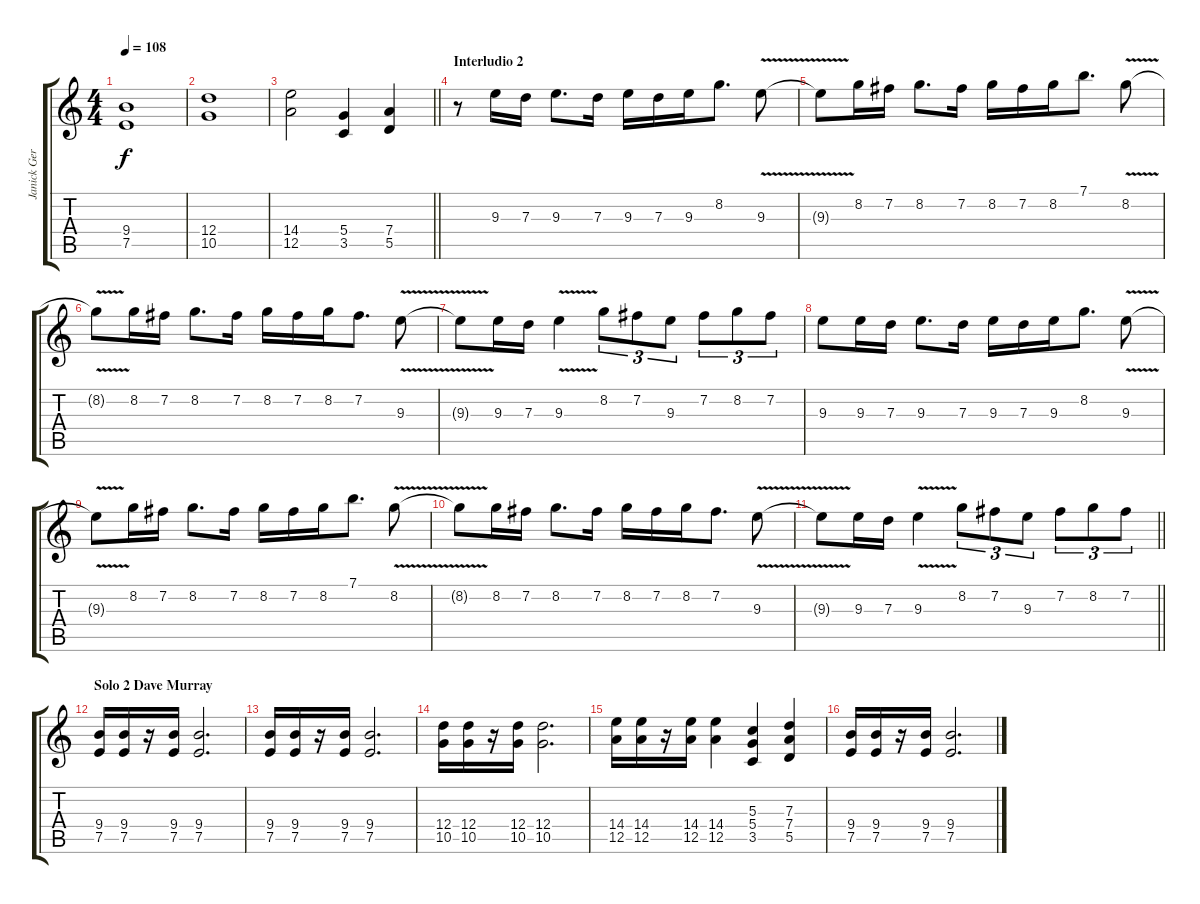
\track ("Janick Gers" "Janick Ger") {instrument overdrivenguitar}
\staff {score tabs}
\tuning (E4 B3 G3 D3 A2 E2) {hide}
\ts (4 4)
\tempo 108
\clef g2
\ks c
(9.4{t} 7.5{t}).1{dy f} |
(12.4 10.5).1 |
\barLineRight lightlight
(14.4 12.5).2 (5.4 3.5).4 (7.4 5.5).4 |
\section ("" "Interludio 2")
r.8 9.3.16 7.3.16 9.3.8{d} 7.3.16 9.3.16 7.3.16 9.3.16 8.2.8{d} 9.3{v}.8 |
9.3{t}.8 8.2.16 7.2.16 8.2.8{d} 7.2.16 8.2.16 7.2.16 8.2.16 7.1.8{d} 8.2{v}.8 |
8.2{t}.8 8.2.16 7.2.16 8.2.8{d} 7.2.16 8.2.16 7.2.16 8.2.16 7.2.8{d} 9.3{v}.8 |
9.3{t}.8 9.3.16 7.3.16 9.3{v}.4 8.2.8{tu (3 2)} 7.2.8{tu (3 2)} 9.3.8{tu (3 2)} 7.2.8{tu (3 2)} 8.2.8{tu (3 2)} 7.2.8{tu (3 2)} |
9.3.8 9.3.16 7.3.16 9.3.8{d} 7.3.16 9.3.16 7.3.16 9.3.16 8.2.8{d} 9.3{v}.8 |
9.3{t}.8 8.2.16 7.2.16 8.2.8{d} 7.2.16 8.2.16 7.2.16 8.2.16 7.1.8{d} 8.2{v}.8 |
8.2{t}.8 8.2.16 7.2.16 8.2.8{d} 7.2.16 8.2.16 7.2.16 8.2.16 7.2.8{d} 9.3{v}.8 |
\barLineRight lightlight
9.3{t}.8 9.3.16 7.3.16 9.3{v}.4 8.2.8{tu (3 2)} 7.2.8{tu (3 2)} 9.3.8{tu (3 2)} 7.2.8{tu (3 2)} 8.2.8{tu (3 2)} 7.2.8{tu (3 2)} |
\section ("" "Solo 2 Dave Murray")
(9.4 7.5).16 (9.4 7.5).16 r.16 (9.4 7.5).16 (9.4 7.5).2{d} |
(9.4 7.5).16 (9.4 7.5).16 r.16 (9.4 7.5).16 (9.4 7.5).2{d} |
(12.4 10.5).16 (12.4 10.5).16 r.16 (12.4 10.5).16 (12.4 10.5).2{d} |
(14.4 12.5).16 (14.4 12.5).16 r.16 (14.4 12.5).16 (14.4 12.5).4 (5.3 5.4 3.5).4 (7.3 7.4 5.5).4 |
(9.4 7.5).16 (9.4 7.5).16 r.16 (9.4 7.5).16 (9.4 7.5).2{d}
